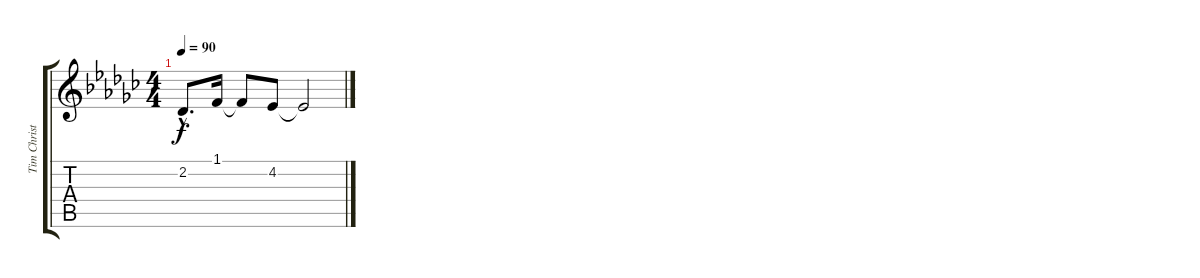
\track ("Tim Christensen (Vocal)" "Tim Christ") {instrument sopranosax}
\staff {score tabs}
\tuning (E4 B3 G3 D3 A2 E2) {hide}
\ts (4 4)
\tempo 90
\clef g2
\ks gb
2.2{hac t}.8{d dy f} 1.1.16 1.1{t}.8 4.2.8 4.2{t}.2
